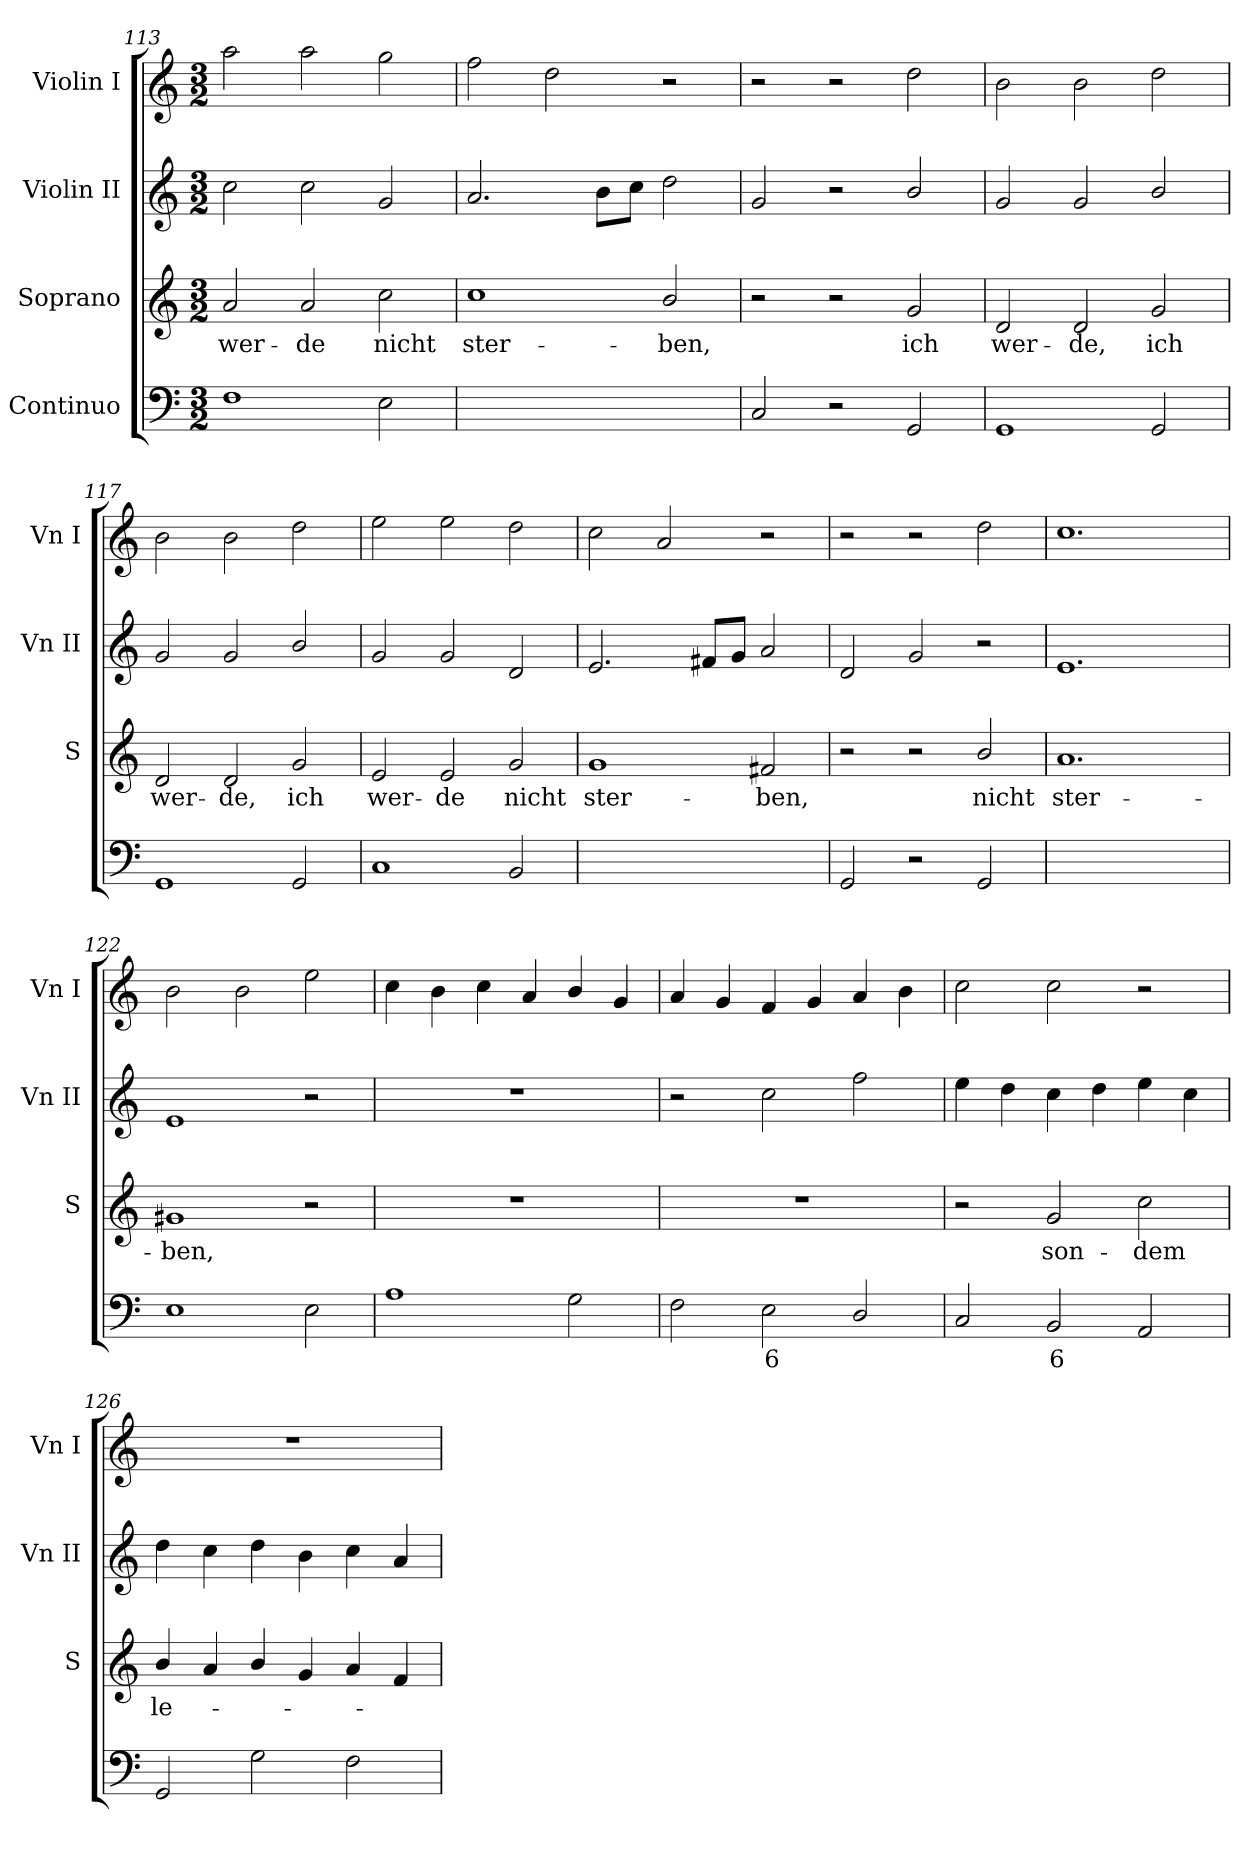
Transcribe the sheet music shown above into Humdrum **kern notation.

**kern	**text	**kern	**text	**kern	**kern
*part4	*part4	*part3	*part3	*part2	*part1
*staff4	*staff4	*staff3	*staff3	*staff2	*staff1
*I"Continuo	*	*I"Soprano	*	*I"Violin II	*I"Violin I
*	*	*I'S	*	*I'Vn II	*I'Vn I
*clefF4	*	*clefG2	*	*clefG2	*clefG2
*k[]	*	*k[]	*	*k[]	*k[]
*C:	*	*C:	*	*C:	*C:
*M3/2	*	*M3/2	*	*M3/2	*M3/2
=113	=113	=113	=113	=113	=113
!	!	!	!LO:LY:b	!	!
1F	.	2a	wer-	2cc	2aa
!	!	!	!LO:LY:b	!	!
.	.	2a	-de	2cc	2aa
!	!	!	!LO:LY:b	!	!
2E	.	2cc	nicht	2g	2gg
=114	=114	=114	=114	=114	=114
!	!LO:LY:b	!	!LO:LY:b	!	!
[1D/yy	7	1cc	ster-	2.a	2ff
.	.	.	.	.	2dd
.	.	.	.	8bL	.
.	.	.	.	8ccJ	.
!	!LO:LY:b	!	!LO:LY:b	!	!
2D/yy]	6	2b/	-ben,	2dd	2r
=115	=115	=115	=115	=115	=115
2C	.	2r	.	2g	2r
2r	.	2r	.	2r	2r
!	!	!	!LO:LY:b	!	!
2GG	.	2g	ich	2b/	2dd
=116	=116	=116	=116	=116	=116
!	!	!	!LO:LY:b	!	!
1GG	.	2d	wer-	2g	2b
!	!	!	!LO:LY:b	!	!
.	.	2d	-de,	2g	2b
!	!	!	!LO:LY:b	!	!
2GG	.	2g	ich	2b/	2dd
!!LO:LB:g=z
=117	=117	=117	=117	=117	=117
!	!	!	!LO:LY:b	!	!
1GG	.	2d	wer-	2g	2b
!	!	!	!LO:LY:b	!	!
.	.	2d	-de,	2g	2b
!	!	!	!LO:LY:b	!	!
2GG	.	2g	ich	2b/	2dd
=118	=118	=118	=118	=118	=118
!	!	!	!LO:LY:b	!	!
1C	.	2e	wer-	2g	2ee
!	!	!	!LO:LY:b	!	!
.	.	2e	-de	2g	2ee
!	!	!	!LO:LY:b	!	!
2BB	.	2g	nicht	2d	2dd
=119	=119	=119	=119	=119	=119
!	!LO:LY:b	!	!LO:LY:b	!	!
[1AAyy	7	1g	ster-	2.e	2cc
.	.	.	.	.	2a
.	.	.	.	8f#XL	.
.	.	.	.	8gJ	.
!	!LO:LY:b	!	!LO:LY:b	!	!
2AAyy]	6	2f#X	-ben,	2a	2r
=120	=120	=120	=120	=120	=120
2GG	.	2r	.	2d	2r
2r	.	2r	.	2g	2r
!	!	!	!LO:LY:b	!	!
2GG	.	2b/	nicht	2r	2dd
=121	=121	=121	=121	=121	=121
!	!LO:LY:b	!	!LO:LY:b	!	!
[1AAyy	7	1.a	ster-	1.e	1.cc
!	!LO:LY:b	!	!	!	!
2AAyy]	6	.	.	.	.
=122	=122	=122	=122	=122	=122
!	!	!	!LO:LY:b	!	!
1E	.	1g#X	-ben,	1e	2b
.	.	.	.	.	2b
2E	.	2r	.	2r	2ee
=123	=123	=123	=123	=123	=123
!	!	!LO:N:vis=1	!	!LO:N:vis=1	!
1A	.	1.r	.	1.r	4cc
.	.	.	.	.	4b
.	.	.	.	.	4cc
.	.	.	.	.	4a
2G	.	.	.	.	4b/
.	.	.	.	.	4g
=124	=124	=124	=124	=124	=124
!	!	!LO:N:vis=1	!	!	!
2F	.	1.r	.	2r	4a
.	.	.	.	.	4g
!	!LO:LY:b	!	!	!	!
2E	6	.	.	2cc	4f
.	.	.	.	.	4g
2D/	.	.	.	2ff	4a
.	.	.	.	.	4b
!!LO:LB:g=z
=125	=125	=125	=125	=125	=125
2C	.	2r	.	4ee	2cc
.	.	.	.	4dd	.
!	!LO:LY:b	!	!LO:LY:b	!	!
2BB	6	2g	son-	4cc	2cc
.	.	.	.	4dd	.
!	!	!	!LO:LY:b	!	!
2AA	.	2cc	-dem	4ee	2r
.	.	.	.	4cc	.
=126	=126	=126	=126	=126	=126
!	!	!	!LO:LY:b	!	!LO:N:vis=1
2GG	.	4b/	le-	4dd	1.r
.	.	4a	.	4cc	.
2G	.	4b/	.	4dd	.
.	.	4g	.	4b	.
2F	.	4a	.	4cc	.
.	.	4f	.	4a	.
=	=	=	=	=	=
*-	*-	*-	*-	*-	*-
